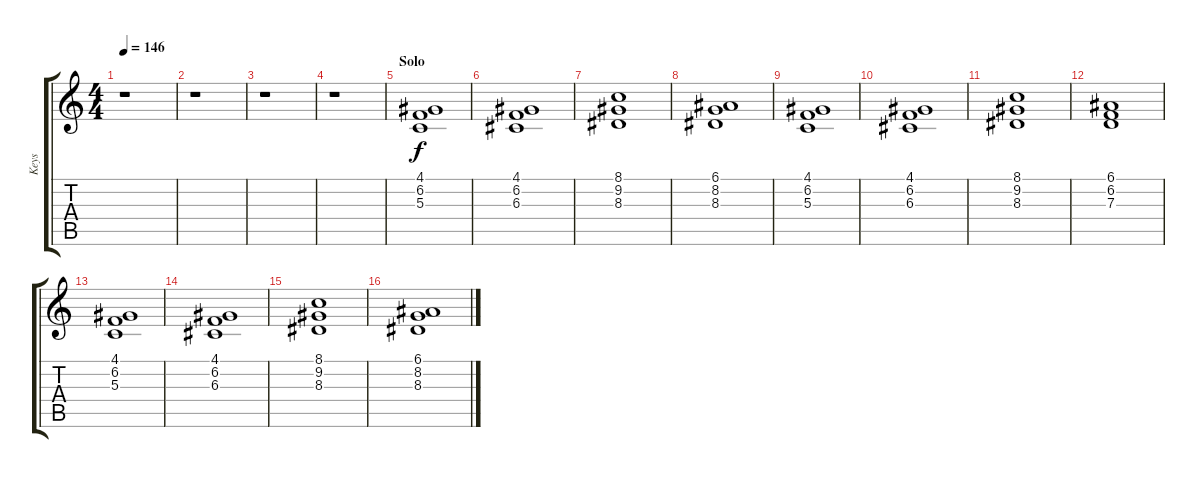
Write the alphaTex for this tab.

\track ("Keys" "Keys") {instrument choiraahs}
\staff {score tabs}
\tuning (E4 B3 G3 D3 A2 E2) {hide}
\ts (4 4)
\tempo 146
\clef g2
\ks c
r.1{dy f} |
r.1 |
r.1 |
r.1 |
\section ("" "Solo")
(4.1 6.2 5.3).1 |
(4.1 6.2 6.3).1 |
(8.1 9.2 8.3).1 |
(6.1 8.2 8.3).1 |
(4.1 6.2 5.3).1 |
(4.1 6.2 6.3).1 |
(8.1 9.2 8.3).1 |
(6.1 6.2 7.3).1 |
(4.1 6.2 5.3).1 |
(4.1 6.2 6.3).1 |
(8.1 9.2 8.3).1 |
(6.1 8.2 8.3).1
